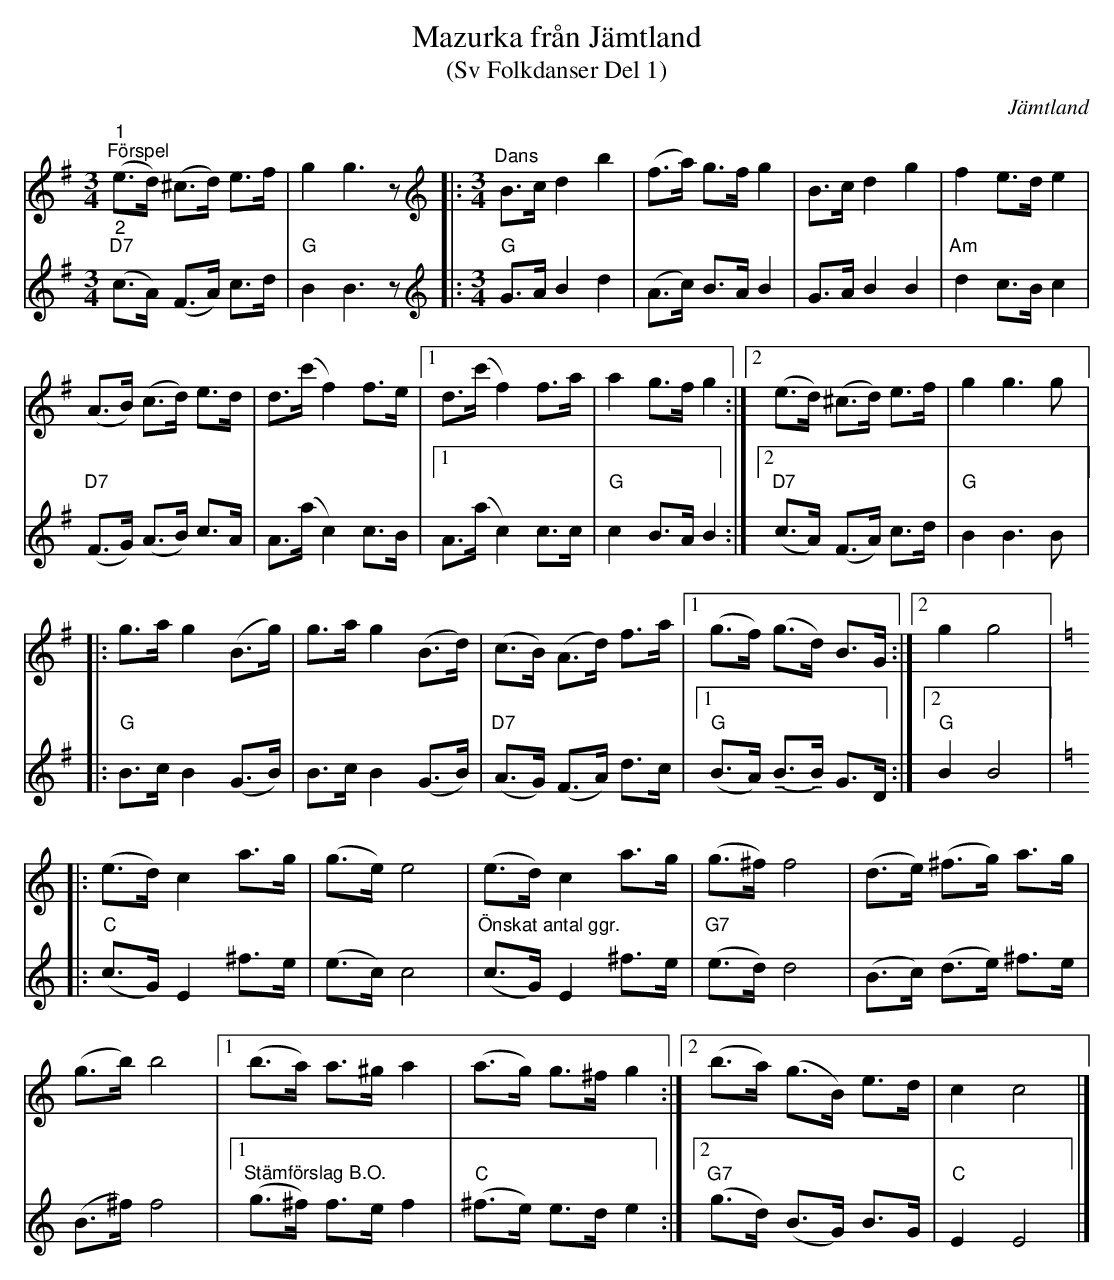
X:1
T:Mazurka från Jämtland
T:(Sv Folkdanser Del 1)
O:Jämtland
L:1/8
M:3/4
U:t=tenuto
K:G
V:1
"^1""^Förspel" (e>d) (^c>d) e>f | g2 g3 z |:[K:treble][K:G][M:3/4]"^Dans" B>c d2 b2 | (f>a) g>f g2 | B>c d2 g2 | f2 e>d e2 |
(A>B) (c>d) e>d | d>(c' f2) f>e |1 d>(c' f2) f>a | a2 g>f g2 :|2 (e>d) (^c>d) e>f | g2 g3 g |:
g>a g2 (B>g) | g>a g2 (B>d) | (c>B) (A>d) f>a |1 (g>f) (g>d) B>G :|2 g2 g4 |:
[K:C] (e>d) c2 a>g | (g>e) e4 | (e>d) c2 a>g | (g>^f) f4 | (d>e) (^f>g) a>g |
(g>b) b4 |1 (b>a) a>^g a2 | (a>g) g>^f g2 :|2 (b>a) (g>B) e>d | c2 c4 |]
V:2
"^2""D7" (c>A) (F>A) c>d |"G" B2 B3 z |:[K:treble][K:G][M:3/4]"G" G>A B2 d2 | (A>c) B>A B2 | G>A B2 B2 |"Am" d2 c>B c2 |
"D7" (F>G) (A>B) c>A | A>(a c2) c>B |1 A>(a c2) c>c | "G" c2 B>A B2 :|2"D7" (c>A) (F>A) c>d |"G" B2 B3 B |:
"G" B>c B2 (G>B) | B>c B2 (G>B) | "D7" (A>G) (F>A) d>c |1"G" (B>A) (tB>tB) G>D :|2"G" B2 B4 |:
[K:C]"C" (c>G) E2 ^f>e | (e>c) c4 | "^Önskat antal ggr." (c>G) E2 ^f>e |"G7" (e>d) d4 |
(B>c) (d>e) ^f>e | (B>^f) f4 |1 "^Stämförslag B.O." (g>^f) f>e f2 |"C"  (^f>e) e>d e2 :|2 "G7"(g>d) (B>G) B>G |"C" E2 E4 |]
